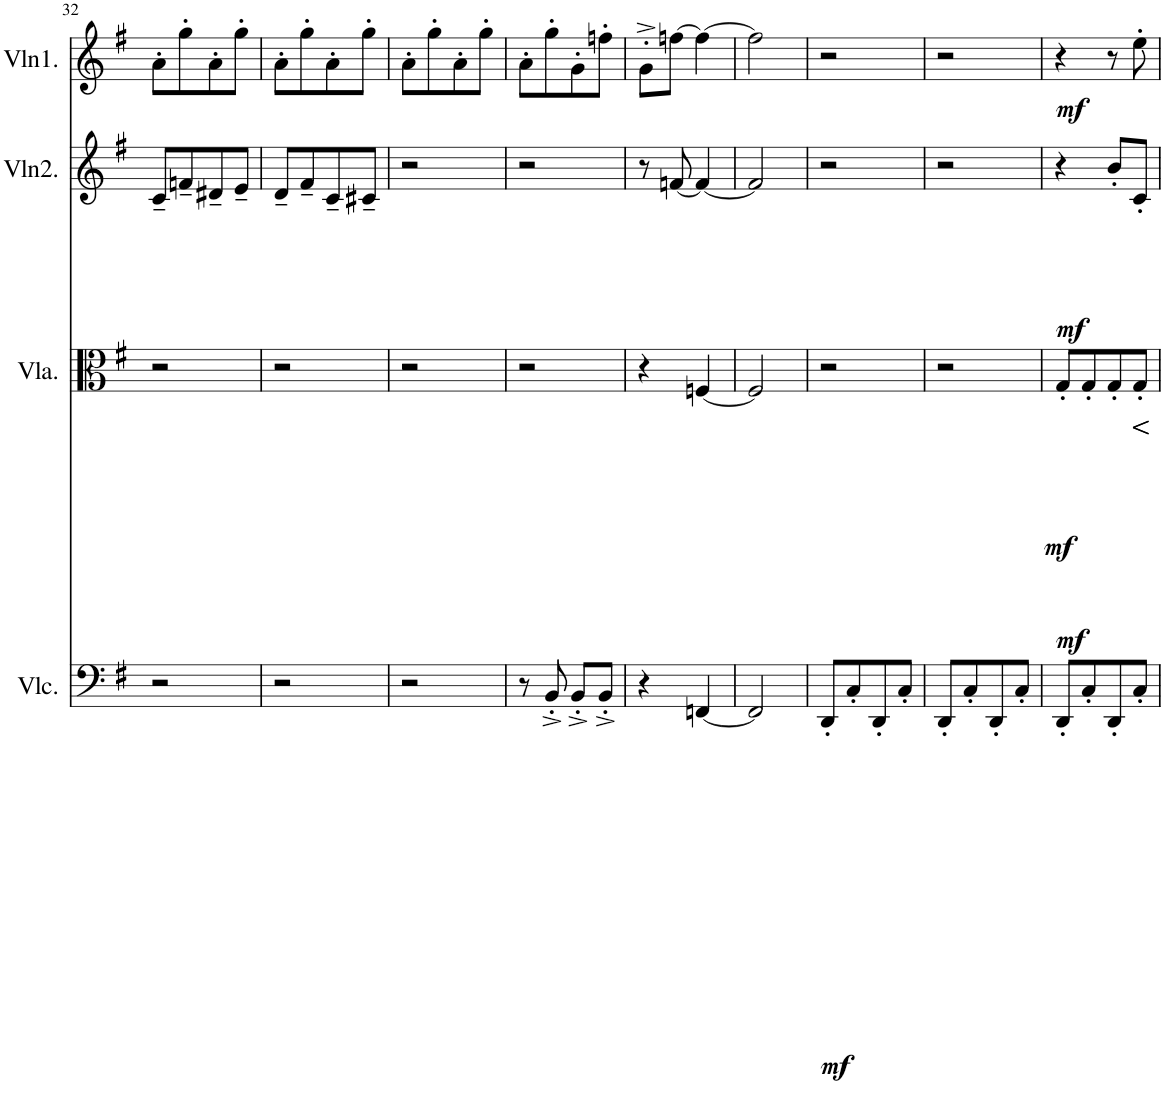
**kern	**dynam	**kern	**dynam	**kern	**dynam	**kern	**dynam
*part4	*part4	*part3	*part3	*part2	*part2	*part1	*part1
*staff4	*staff4	*staff3	*staff3	*staff2	*staff2	*staff1	*staff1
*I"Cello	*	*I"Viola	*	*I"Violin 2	*	*I"Violin 1	*
*	*	*I'Vla.	*	*I'Vln2.	*	*I'Vln1.	*
!!LO:PB:g=z
*clefF4	*	*clefC3	*	*clefG2	*	*clefG2	*
*k[f#]	*	*k[f#]	*	*k[f#]	*	*k[f#]	*
*M2/4	*	*M2/4	*	*M2/4	*	*M2/4	*
=32	=32	=32	=32	=32	=32	=32	=32
2r	.	2r	.	8c~/L	.	8a'\L	.
.	.	.	.	8fn~/	.	8gg'\	.
.	.	.	.	8d#X~/	.	8a'\	.
.	.	.	.	8e~/J	.	8gg'\J	.
=33	=33	=33	=33	=33	=33	=33	=33
2r	.	2r	.	8d~/L	.	8a'\L	.
.	.	.	.	8f#~/	.	8gg'\	.
.	.	.	.	8c~/	.	8a'\	.
.	.	.	.	8c#X~/J	.	8gg'\J	.
=34	=34	=34	=34	=34	=34	=34	=34
2r	.	2r	.	2r	.	8a'\L	.
.	.	.	.	.	.	8gg'\	.
.	.	.	.	.	.	8a'\	.
.	.	.	.	.	.	8gg'\J	.
=35	=35	=35	=35	=35	=35	=35	=35
8r	.	2r	.	2r	.	8a'\L	.
8BB'^/	.	.	.	.	.	8gg'\	.
8BB'^/L	.	.	.	.	.	8g'\	.
8BB'^/J	.	.	.	.	.	8ffn'\J	.
=36	=36	=36	=36	=36	=36	=36	=36
4r	.	4r	.	8r	.	8g'^\L	.
.	.	.	.	[8fn/	.	[8ffn\J	.
[4FFn/	.	[4Fn/	.	4f/_	.	4ff\_	.
=37	=37	=37	=37	=37	=37	=37	=37
2FF/]	.	2F/]	.	2f/]	.	2ff\]	.
=38	=38	=38	=38	=38	=38	=38	=38
!	!LO:DY:b	!	!	!	!	!	!
8DD'/L	mf	2r	.	2r	.	2r	.
8C'/	.	.	.	.	.	.	.
8DD'/	.	.	.	.	.	.	.
8C'/J	.	.	.	.	.	.	.
=39	=39	=39	=39	=39	=39	=39	=39
8DD'/L	.	2r	.	2r	.	2r	.
8C'/	.	.	.	.	.	.	.
8DD'/	.	.	.	.	.	.	.
8C'/J	.	.	.	.	.	.	.
=40	=40	=40	=40	=40	=40	=40	=40
!	!	!	!LO:DY:b	!	!	!	!
!	!	!	!LO:DY:n=1:b	!	!LO:DY:b	!	!LO:DY:b
8DD'/L	.	8G'/L	mf mf	4r	mf	4r	mf
8C'/	.	8G'/	.	.	.	.	.
8DD'/	.	8G'/	.	8b'/L	.	8r	.
!	!	!	!LO:HP:b	!	!	!	!
8C'/J	.	8G'/J	<	8c'/J	.	8ee'\	.
.	.	.	[	.	.	.	.
=	=	=	=	=	=	=	=
*-	*-	*-	*-	*-	*-	*-	*-
